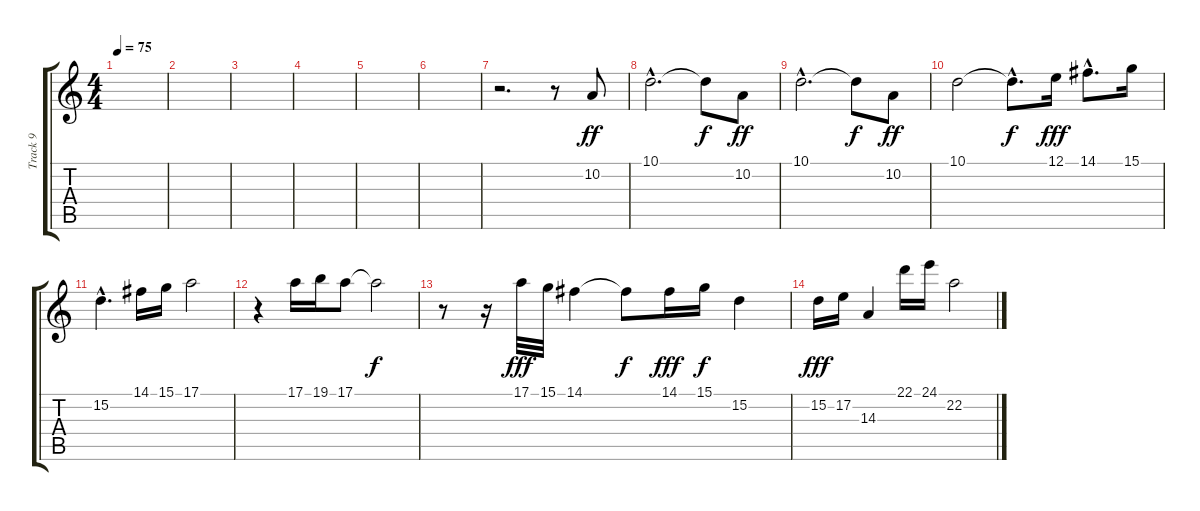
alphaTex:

\track ("Track 9" "Track 9") {instrument acousticgrandpiano}
\staff {score tabs}
\tuning (E4 B3 G3 D3 A2 E2) {hide}
\ts (4 4)
\tempo 75
\clef g2
\ks c
|
|
|
|
|
|
r.2{d} r.8 10.2.8{dy ff} |
10.1{hac}.2{d} 10.1{t}.8{dy f} 10.2.8{dy ff} |
10.1{hac}.2{d} 10.1{t}.8{dy f} 10.2.8{dy ff} |
10.1.2 10.1{hac t}.8{d dy f} 12.1.16{dy fff} 14.1{hac}.8{d} 15.1.16 |
15.2{hac}.4{d} 14.1.16 15.1.16 17.1.2 |
r.4 17.1.16 19.1.16 17.1.8 17.1{t}.2{dy f} |
r.8 r.16 17.1.32{dy fff} 15.1.32 14.1.4 14.1{t}.8{dy f} 14.1.16{dy fff} 15.1.16{dy f} 15.2.4 |
15.2.16{dy fff} 17.2.16 14.3.4 22.1.16 24.1.16 22.2.2
